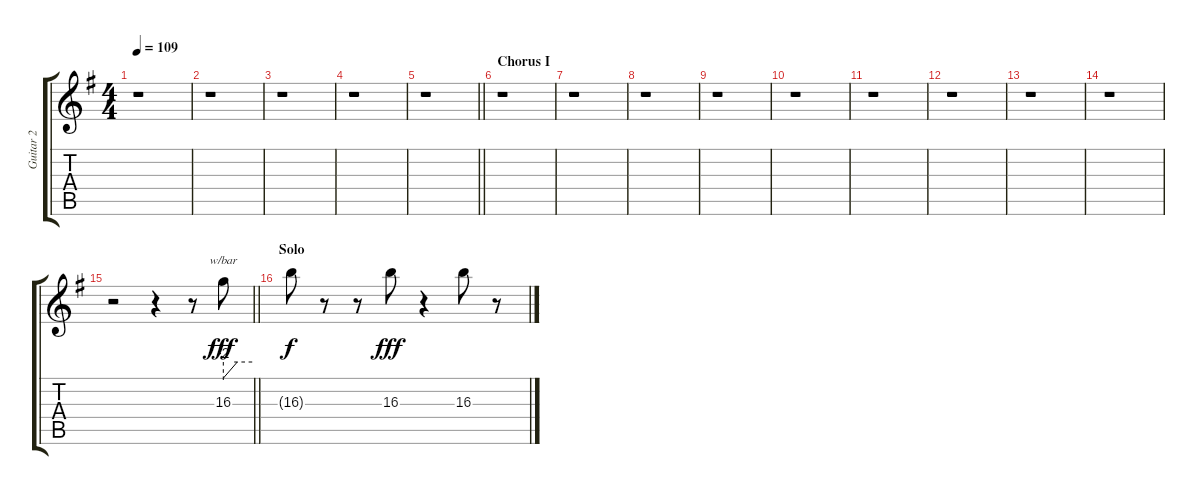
\track ("Guitar 2" "Guitar 2") {instrument distortionguitar}
\staff {score tabs}
\tuning (E4 B3 G3 D3 A2 E2) {hide}
\ts (4 4)
\tempo 109
\clef g2
\ks g
r.1{dy fff} |
r.1 |
r.1 |
r.1 |
\barLineRight lightlight
r.1 |
\section ("" "Chorus I")
r.1 |
r.1 |
r.1 |
r.1 |
r.1 |
r.1 |
r.1 |
r.1 |
r.1 |
\barLineRight lightlight
r.2 r.4 r.8 16.3.8{tbe (custom default 0 -8 29 0 60 0)} |
\section ("" "Solo")
16.3{t}.8{dy f} r.8 r.8 16.3.8{dy fff} r.4 16.3.8 r.8
